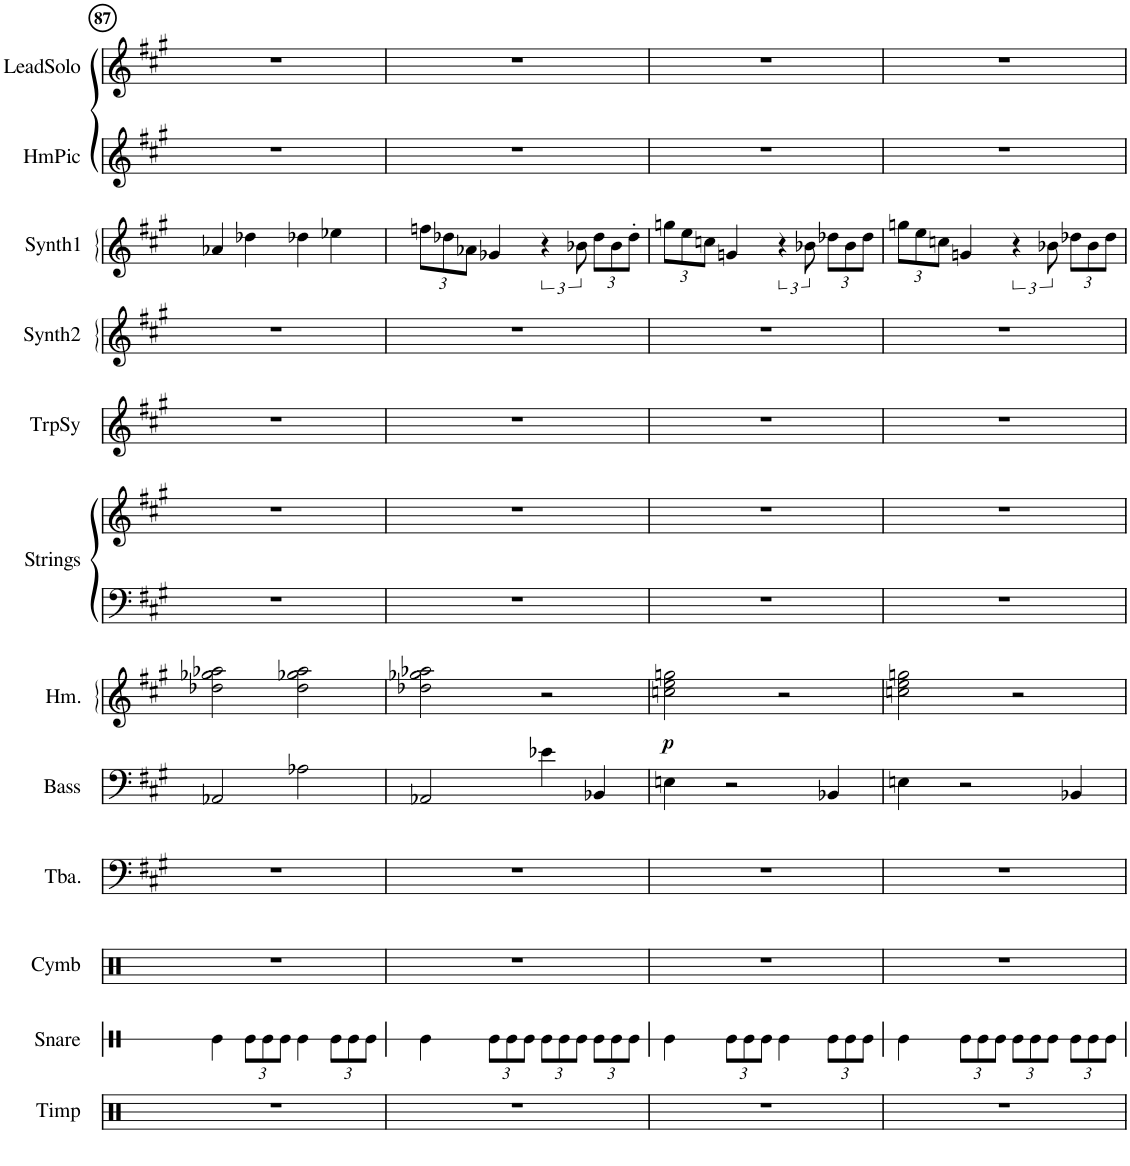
**kern	**kern	**kern	**kern	**kern	**kern	**dynam	**kern	**kern	**kern	**kern	**kern	**kern	**kern
*part12	*part11	*part10	*part9	*part8	*part7	*part7	*part6	*part6	*part5	*part4	*part3	*part2	*part1
*staff13	*staff12	*staff11	*staff10	*staff9	*staff8	*staff8	*staff7	*staff6	*staff5	*staff4	*staff3	*staff2	*staff1
*I"Timp	*I"Snare	*I"Cymb	*I"Tuba	*I"Bass	*I"Hm.	*	*I"Strings	*	*I"TrpSy	*I"Synth2	*I"Synth1	*I"HmPic	*I"LeadSolo
*I'Timp	*I'Snare	*I'Cymb	*I'Tba.	*I'Bass	*I'Hm.	*	*I'Strings	*	*I'TrpSy	*I'Synth2	*I'Synth1	*I'HmPic	*I'LeadSolo
!!LO:PB:g=z
*clefX	*clefX	*clefX	*clefF4	*clefF4	*clefG2	*	*clefF4	*clefG2	*clefG2	*clefG2	*clefG2	*clefG2	*clefG2
*	*	*	*	*Trd7c12	*	*	*	*	*	*	*	*	*
*k[]	*k[]	*k[]	*k[f#c#g#]	*k[f#c#g#]	*k[f#c#g#]	*	*k[f#c#g#]	*k[f#c#g#]	*k[f#c#g#]	*k[f#c#g#]	*k[f#c#g#]	*k[f#c#g#]	*k[f#c#g#]
*M4/4	*M4/4	*M4/4	*M4/4	*M4/4	*M4/4	*	*M4/4	*M4/4	*M4/4	*M4/4	*M4/4	*M4/4	*M4/4
=87	=87	=87	=87	=87	=87	=87	=87	=87	=87	=87	=87	=87	=87
1r	4Re\	1r	1r	2AA-X/	2dd-X\ 2gg-X\ 2aa-X\	.	1r	1r	1r	1r	4a-X/	1r	1r
*	*Xbrackettup	*	*	*	*	*	*	*	*	*	*	*	*
.	12Re\L	.	.	.	.	.	.	.	.	.	4dd-X\	.	.
.	12Re\	.	.	.	.	.	.	.	.	.	.	.	.
.	12Re\J	.	.	.	.	.	.	.	.	.	.	.	.
.	4Re\	.	.	2A-X\	2dd-\ 2gg-X\ 2aa-\	.	.	.	.	.	4dd-X\	.	.
.	12Re\L	.	.	.	.	.	.	.	.	.	4ee-X\	.	.
.	12Re\	.	.	.	.	.	.	.	.	.	.	.	.
.	12Re\J	.	.	.	.	.	.	.	.	.	.	.	.
=88	=88	=88	=88	=88	=88	=88	=88	=88	=88	=88	=88	=88	=88
*	*	*	*	*	*	*	*	*	*	*	*Xbrackettup	*	*
1r	4Re\	1r	1r	2AA-X/	2dd-X\ 2gg-X\ 2aa-X\	.	1r	1r	1r	1r	12ffn\L	1r	1r
.	.	.	.	.	.	.	.	.	.	.	12dd-X\	.	.
.	.	.	.	.	.	.	.	.	.	.	12a-X\J	.	.
.	12Re\L	.	.	.	.	.	.	.	.	.	4g-X/	.	.
.	12Re\	.	.	.	.	.	.	.	.	.	.	.	.
.	12Re\J	.	.	.	.	.	.	.	.	.	.	.	.
*	*	*	*	*	*	*	*	*	*	*	*brackettup	*	*
.	12Re\L	.	.	4e-X\	2r	.	.	.	.	.	6r	.	.
.	12Re\	.	.	.	.	.	.	.	.	.	.	.	.
.	12Re\J	.	.	.	.	.	.	.	.	.	12b-X\	.	.
*	*	*	*	*	*	*	*	*	*	*	*Xbrackettup	*	*
.	12Re\L	.	.	4BB-X/	.	.	.	.	.	.	12dd-\L	.	.
.	12Re\	.	.	.	.	.	.	.	.	.	12b-\	.	.
.	12Re\J	.	.	.	.	.	.	.	.	.	12dd-'\J	.	.
=89	=89	=89	=89	=89	=89	=89	=89	=89	=89	=89	=89	=89	=89
!	!	!	!	!	!	!LO:DY:b	!	!	!	!	!	!	!
1r	4Re\	1r	1r	4En\	2ccn\ 2ee\ 2ggn\	p	1r	1r	1r	1r	12ggn\L	1r	1r
.	.	.	.	.	.	.	.	.	.	.	12ee\	.	.
.	.	.	.	.	.	.	.	.	.	.	12ccn\J	.	.
.	12Re\L	.	.	2r	.	.	.	.	.	.	4gn/	.	.
.	12Re\	.	.	.	.	.	.	.	.	.	.	.	.
.	12Re\J	.	.	.	.	.	.	.	.	.	.	.	.
*	*	*	*	*	*	*	*	*	*	*	*brackettup	*	*
.	4Re\	.	.	.	2r	.	.	.	.	.	6r	.	.
.	.	.	.	.	.	.	.	.	.	.	12b-X\	.	.
*	*	*	*	*	*	*	*	*	*	*	*Xbrackettup	*	*
.	12Re\L	.	.	4BB-X/	.	.	.	.	.	.	12dd-X\L	.	.
.	12Re\	.	.	.	.	.	.	.	.	.	12b-\	.	.
.	12Re\J	.	.	.	.	.	.	.	.	.	12dd-\J	.	.
=90	=90	=90	=90	=90	=90	=90	=90	=90	=90	=90	=90	=90	=90
1r	4Re\	1r	1r	4En\	2ccn\ 2ee\ 2ggn\	.	1r	1r	1r	1r	12ggn\L	1r	1r
.	.	.	.	.	.	.	.	.	.	.	12ee\	.	.
.	.	.	.	.	.	.	.	.	.	.	12ccn\J	.	.
.	12Re\L	.	.	2r	.	.	.	.	.	.	4gn/	.	.
.	12Re\	.	.	.	.	.	.	.	.	.	.	.	.
.	12Re\J	.	.	.	.	.	.	.	.	.	.	.	.
*	*	*	*	*	*	*	*	*	*	*	*brackettup	*	*
.	12Re\L	.	.	.	2r	.	.	.	.	.	6r	.	.
.	12Re\	.	.	.	.	.	.	.	.	.	.	.	.
.	12Re\J	.	.	.	.	.	.	.	.	.	12b-X\	.	.
*	*	*	*	*	*	*	*	*	*	*	*Xbrackettup	*	*
.	12Re\L	.	.	4BB-X/	.	.	.	.	.	.	12dd-X\L	.	.
.	12Re\	.	.	.	.	.	.	.	.	.	12b-\	.	.
.	12Re\J	.	.	.	.	.	.	.	.	.	12dd-\J	.	.
=	=	=	=	=	=	=	=	=	=	=	=	=	=
*-	*-	*-	*-	*-	*-	*-	*-	*-	*-	*-	*-	*-	*-
